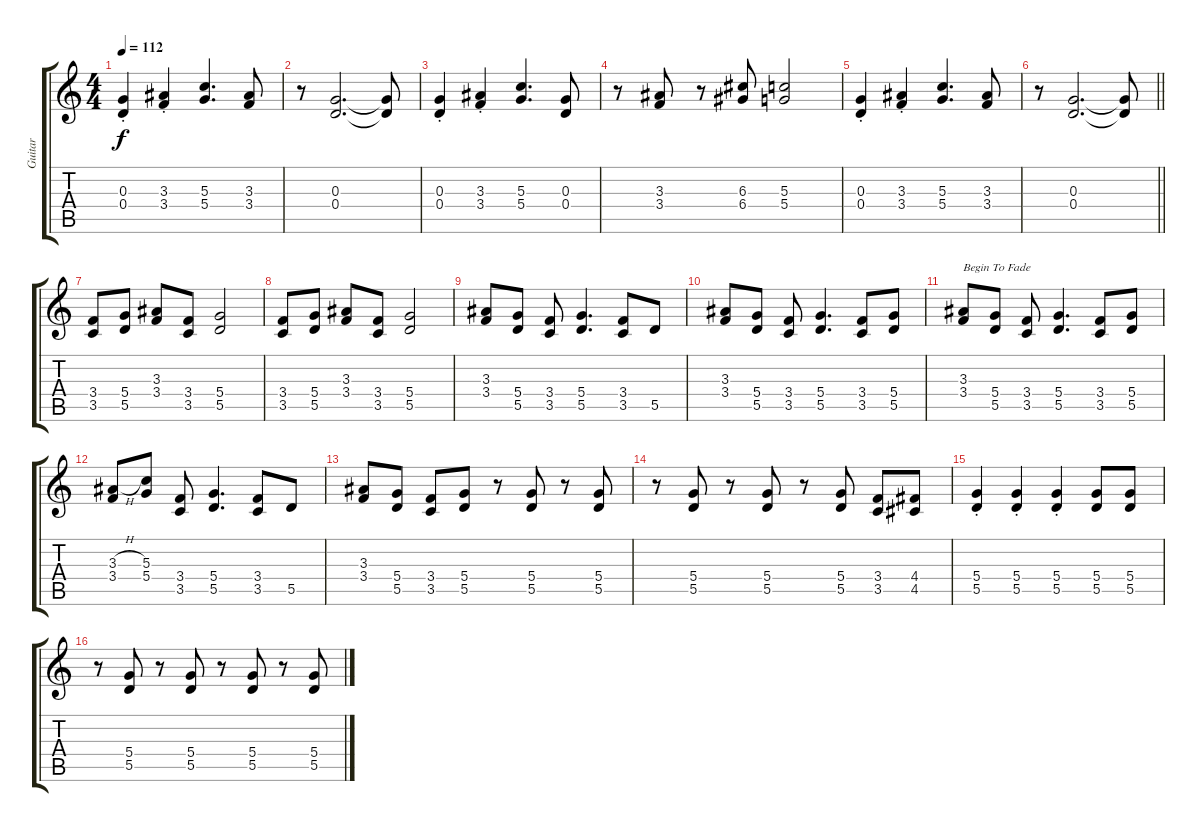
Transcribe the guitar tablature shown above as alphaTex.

\track ("Guitar" "Guitar") {instrument overdrivenguitar}
\staff {score tabs}
\tuning (E4 B3 G3 D3 A2 E2) {hide}
\ts (4 4)
\tempo 112
\clef g2
\ks c
(0.3{st} 0.4{st}).4{dy f} (3.3{st} 3.4{st}).4 (5.3 5.4).4{d} (3.3 3.4).8 |
r.8 (0.3 0.4).2{d} (0.3{t} 0.4{t}).8 |
(0.3{st} 0.4{st}).4 (3.3{st} 3.4{st}).4 (5.3 5.4).4{d} (0.3 0.4).8 |
r.8 (3.3 3.4).8 r.8 (6.3 6.4).8 (5.3 5.4).2 |
(0.3{st} 0.4{st}).4 (3.3{st} 3.4{st}).4 (5.3 5.4).4{d} (3.3 3.4).8 |
\barLineRight lightlight
r.8 (0.3 0.4).2{d} (0.3{t} 0.4{t}).8 |
(3.4 3.5).8 (5.4 5.5).8 (3.3 3.4).8 (3.4 3.5).8 (5.4 5.5).2 |
(3.4 3.5).8 (5.4 5.5).8 (3.3 3.4).8 (3.4 3.5).8 (5.4 5.5).2 |
(3.3 3.4).8 (5.4 5.5).8 (3.4 3.5).8 (5.4 5.5).4{d} (3.4 3.5).8 5.5.8 |
(3.3 3.4).8 (5.4 5.5).8 (3.4 3.5).8 (5.4 5.5).4{d} (3.4 3.5).8 (5.4 5.5).8 |
(3.3 3.4).8{txt "Begin To Fade" volume 16} (5.4 5.5).8 (3.4 3.5).8 (5.4 5.5).4{d volume 15} (3.4 3.5).8 (5.4 5.5).8 |
(3.3{h} 3.4).8{volume 14} (5.3 5.4).8 (3.4 3.5).8 (5.4 5.5).4{d volume 13} (3.4 3.5).8 5.5.8 |
(3.3 3.4).8{volume 12} (5.4 5.5).8 (3.4 3.5).8 (5.4 5.5).8 r.8{volume 11} (5.4 5.5).8 r.8 (5.4 5.5).8 |
r.8{volume 10} (5.4 5.5).8 r.8 (5.4 5.5).8 r.8{volume 9} (5.4 5.5).8 (3.4 3.5).8 (4.4 4.5).8 |
(5.4{st} 5.5{st}).4{volume 8} (5.4{st} 5.5{st}).4 (5.4{st} 5.5{st}).4{volume 7} (5.4 5.5).8 (5.4 5.5).8 |
r.8{volume 6} (5.4 5.5).8{volume 6} r.8 (5.4 5.5).8 r.8{volume 5} (5.4 5.5).8 r.8 (5.4 5.5).8
